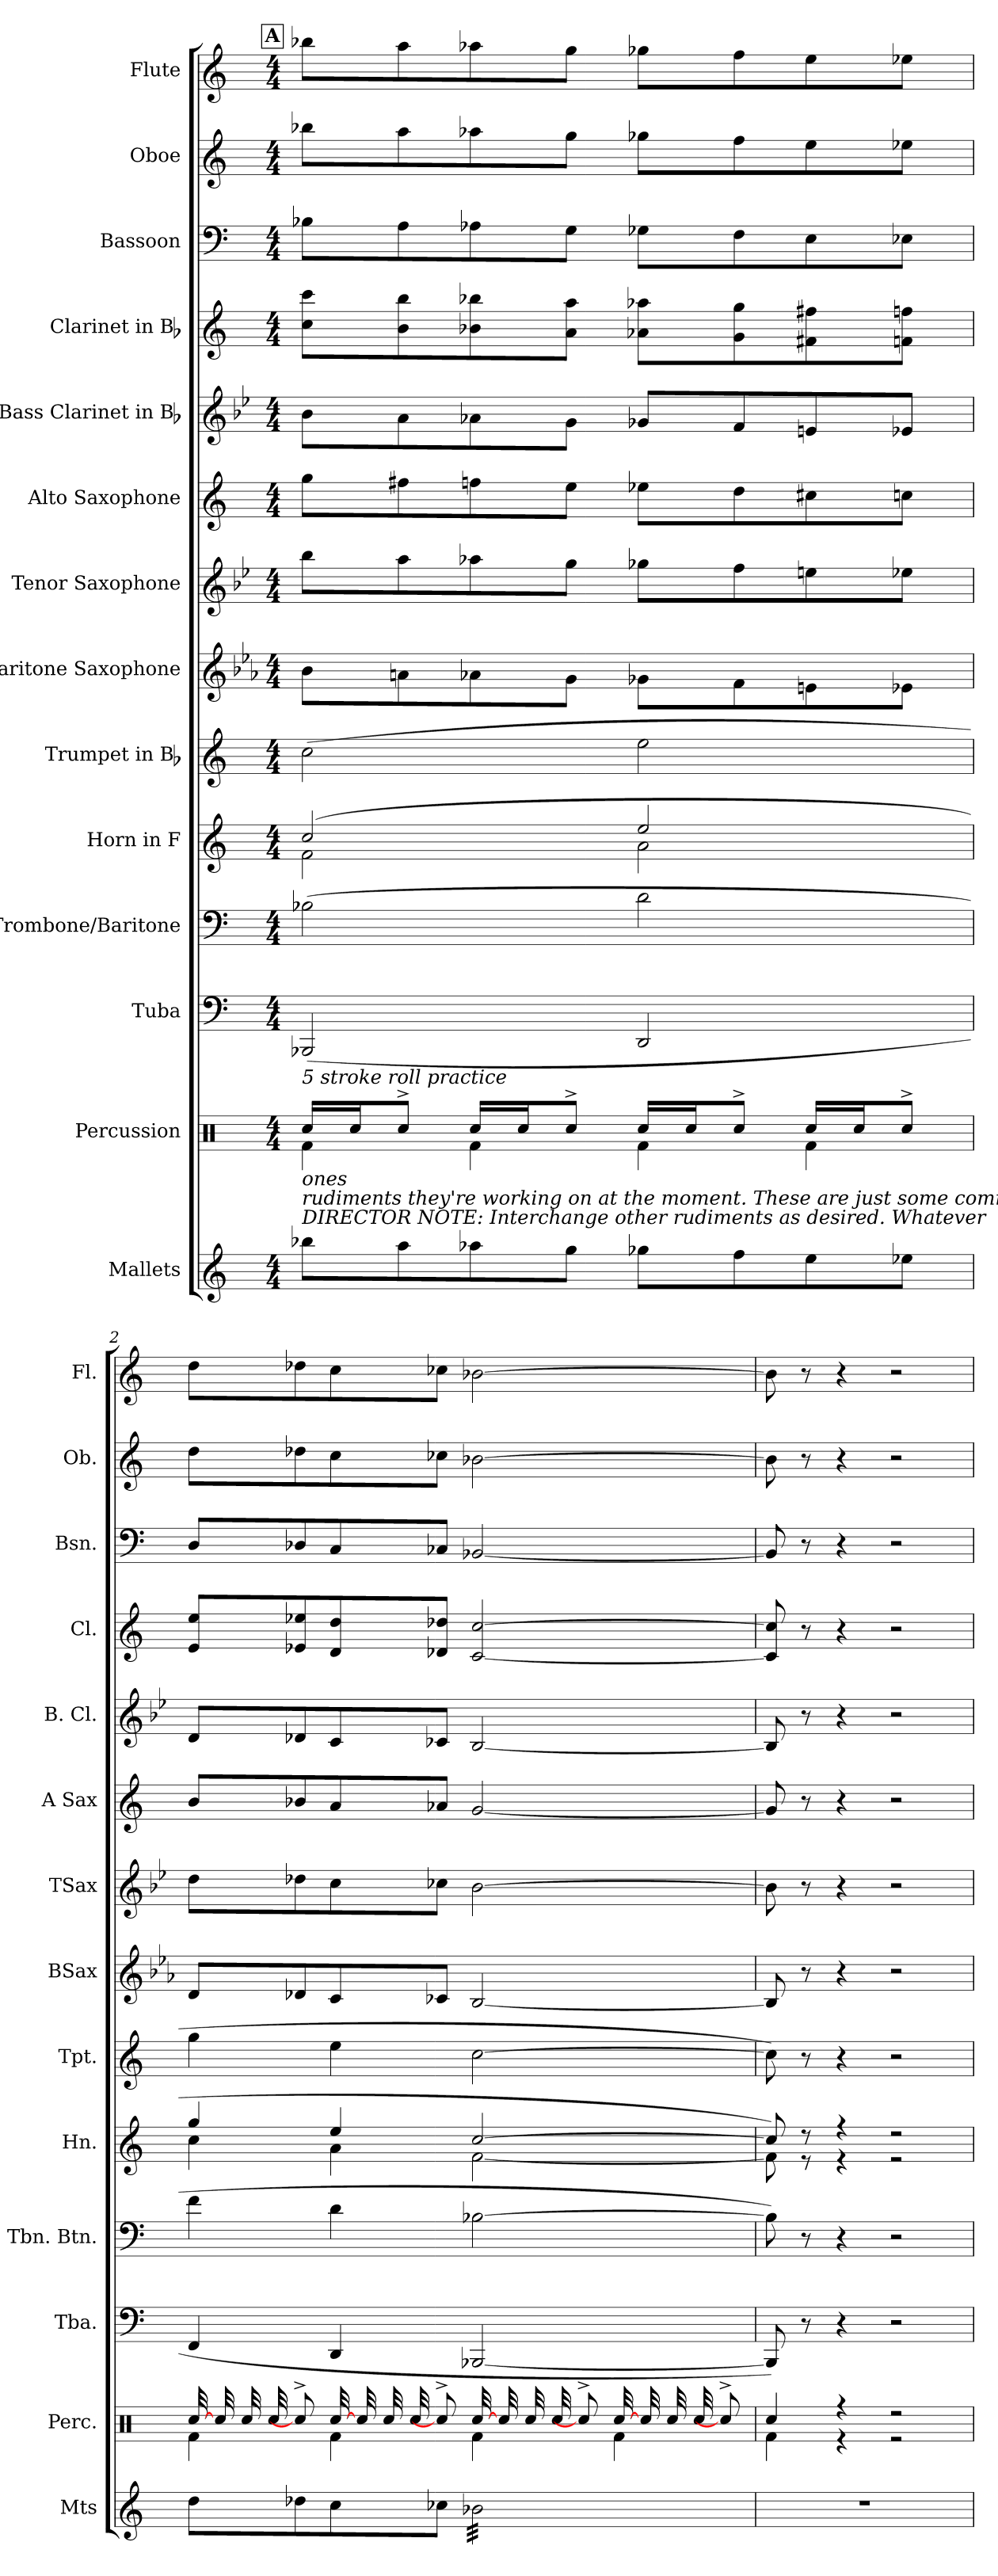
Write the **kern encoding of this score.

**kern	**kern	**kern	**kern	**kern	**kern	**kern	**kern	**kern	**kern	**kern	**kern	**kern	**kern
*part14	*part13	*part12	*part11	*part10	*part9	*part8	*part7	*part6	*part5	*part4	*part3	*part2	*part1
*staff14	*staff13	*staff12	*staff11	*staff10	*staff9	*staff8	*staff7	*staff6	*staff5	*staff4	*staff3	*staff2	*staff1
*I"Mallets	*I"Percussion	*I"Tuba	*I"Trombone/Baritone	*I"Horn in F	*I"Trumpet in Bb	*I"Baritone Saxophone	*I"Tenor Saxophone	*I"Alto Saxophone	*I"Bass Clarinet in Bb	*I"Clarinet in Bb	*I"Bassoon	*I"Oboe	*I"Flute
*I'Mts	*I'Perc.	*I'Tba.	*I'Tbn. Btn.	*I'Hn.	*I'Tpt.	*I'BSax	*I'TSax	*I'A Sax	*I'B. Cl.	*I'Cl.	*I'Bsn.	*I'Ob.	*I'Fl.
!!LO:PB:g=z
*clefG2	*clefX	*clefF4	*clefF4	*clefG2	*clefG2	*clefG2	*clefG2	*clefG2	*clefG2	*clefG2	*clefF4	*clefG2	*clefG2
*	*	*	*	*ITrd4c7	*ITrd1c2	*ITrd12c21	*ITrd8c14	*ITrd5c9	*ITrd8c14	*ITrd1c2	*	*	*
*k[]	*k[]	*k[]	*k[]	*k[b-]	*k[b-e-]	*k[b-e-a-]	*k[b-e-]	*k[b-e-a-]	*k[b-e-]	*k[b-e-]	*k[]	*k[]	*k[]
*M4/4	*M4/4	*M4/4	*M4/4	*M4/4	*M4/4	*M4/4	*M4/4	*M4/4	*M4/4	*M4/4	*M4/4	*M4/4	*M4/4
!!LO:REH:place=s1:color=#000000:enc=box:fs=9.5337:t=A
=1	=1	=1	=1	=1	=1	=1	=1	=1	=1	=1	=1	=1	=1
*	*^	*	*	*^	*	*	*	*	*	*	*	*	*
!	!LO:TX:a:i:t=5 stroke roll practice	!	!	!	!	!	!	!	!	!	!	!	!	!	!
!LO:TX:a:i:t=DIRECTOR NOTE&colon; Interchange other rudiments as desired. Whatever	!	!	!	!	!	!	!	!	!	!	!	!	!	!	!
!LO:TX:i:t=rudiments they're working on at the moment. These are just some common	!	!	!	!	!	!	!	!	!	!	!	!	!	!	!
!LO:TX:i:t=ones	!	!	!	!	!	!	!	!	!	!	!	!	!	!	!
8bb-Xi\L	16Rcci/LL	4Rfi\	(2BBB-Xi/	(2B-Xi\	(2fi/	2B-i\	(2b-i\	8B-i\L	8b-i\L	8b-i\L	8B-i\L	8b-i\ 8bb-iL	8B-Xi\L	8bb-Xi\L	8bb-Xi\L
.	16Rcci/J	.	.	.	.	.	.	.	.	.	.	.	.	.	.
8aai\	8Rcc^i/J	.	.	.	.	.	.	8Ani\	8ai\	8ani\	8Ai\	8ai\ 8aai	8Ai\	8aai\	8aai\
8aa-Xi\	16Rcci/LL	4Rfi\	.	.	.	.	.	8A-Xi\	8a-Xi\	8a-Xi\	8A-Xi\	8a-Xi\ 8aa-Xi	8A-Xi\	8aa-Xi\	8aa-Xi\
.	16Rcci/J	.	.	.	.	.	.	.	.	.	.	.	.	.	.
8ggi\J	8Rcc^i/J	.	.	.	.	.	.	8Gi\J	8gi\J	8gi\J	8Gi\J	8gi\ 8ggiJ	8Gi\J	8ggi\J	8ggi\J
8gg-Xi\L	16Rcci/LL	4Rfi\	2DDi/	2di\	2ai/	2di\	2ddi\	8G-Xi\L	8g-Xi\L	8g-Xi\L	8G-Xi/L	8g-Xi\ 8gg-XiL	8G-Xi\L	8gg-Xi\L	8gg-Xi\L
.	16Rcci/J	.	.	.	.	.	.	.	.	.	.	.	.	.	.
8ffi\	8Rcc^i/J	.	.	.	.	.	.	8Fi\	8fi\	8fi\	8Fi/	8fi\ 8ffi	8Fi\	8ffi\	8ffi\
8eei\	16Rcci/LL	4Rfi\	.	.	.	.	.	8Eni\	8eni\	8eni\	8Eni/	8eni\ 8eeni	8Ei\	8eei\	8eei\
.	16Rcci/J	.	.	.	.	.	.	.	.	.	.	.	.	.	.
8ee-Xi\J	8Rcc^i/J	.	.	.	.	.	.	8E-Xi\J	8e-Xi\J	8e-Xi\J	8E-Xi/J	8e-Xi\ 8ee-XiJ	8E-Xi\J	8ee-Xi\J	8ee-Xi\J
=2	=2	=2	=2	=2	=2	=2	=2	=2	=2	=2	=2	=2	=2	=2	=2
*	*tremolo	*	*	*	*	*	*	*	*	*	*	*	*	*	*
8ddi\L	[>32Rcci/LLL	4Rfi\	4FFi/	4fi\	4cci/	4fi\	4ffi\	8Di/L	8di\L	8di/L	8Di/L	8di/ 8ddiL	8Di/L	8ddi\L	8ddi\L
.	32Rcci/	.	.	.	.	.	.	.	.	.	.	.	.	.	.
.	32Rcci/	.	.	.	.	.	.	.	.	.	.	.	.	.	.
.	32Rcci/	.	.	.	.	.	.	.	.	.	.	.	.	.	.
*	*Xtremolo	*	*	*	*	*	*	*	*	*	*	*	*	*	*
8dd-Xi\	8Rcc^i/J]	.	.	.	.	.	.	8D-Xi/	8d-Xi\	8d-Xi/	8D-Xi/	8d-Xi/ 8dd-Xi	8D-Xi/	8dd-Xi\	8dd-Xi\
*	*tremolo	*	*	*	*	*	*	*	*	*	*	*	*	*	*
8cci\	[>32Rcci/LLL	4Rfi\	4DDi/	4di\	4ai/	4di\	4ddi\	8Ci/	8ci\	8ci/	8Ci/	8ci/ 8cci	8Ci/	8cci\	8cci\
.	32Rcci/	.	.	.	.	.	.	.	.	.	.	.	.	.	.
.	32Rcci/	.	.	.	.	.	.	.	.	.	.	.	.	.	.
.	32Rcci/	.	.	.	.	.	.	.	.	.	.	.	.	.	.
*	*Xtremolo	*	*	*	*	*	*	*	*	*	*	*	*	*	*
8cc-Xi\J	8Rcc^i/J]	.	.	.	.	.	.	8C-Xi/J	8c-Xi\J	8c-Xi/J	8C-Xi/J	8c-Xi/ 8cc-XiJ	8C-Xi/J	8cc-Xi\J	8cc-Xi\J
*tremolo	*	*	*	*	*	*	*	*	*	*	*	*	*	*	*
*	*tremolo	*	*	*	*	*	*	*	*	*	*	*	*	*	*
32b-Xi\LLL	[>32Rcci/LLL	4Rfi\	[<2BBB-Xi/	[>2B-Xi\	[>2fi/	[<2B-i\	[>2b-i\	[<2BB-i/	[>2B-i\	[<2B-i/	[<2BB-i/	[<2B-i/ [>2b-i	[<2BB-Xi/	[>2b-Xi\	[>2b-Xi\
32b-Xi\	32Rcci/	.	.	.	.	.	.	.	.	.	.	.	.	.	.
32b-Xi\	32Rcci/	.	.	.	.	.	.	.	.	.	.	.	.	.	.
32b-Xi\	32Rcci/	.	.	.	.	.	.	.	.	.	.	.	.	.	.
*	*Xtremolo	*	*	*	*	*	*	*	*	*	*	*	*	*	*
32b-Xi\	8Rcc^i/J]	.	.	.	.	.	.	.	.	.	.	.	.	.	.
32b-Xi\	.	.	.	.	.	.	.	.	.	.	.	.	.	.	.
32b-Xi\	.	.	.	.	.	.	.	.	.	.	.	.	.	.	.
32b-Xi\	.	.	.	.	.	.	.	.	.	.	.	.	.	.	.
*	*tremolo	*	*	*	*	*	*	*	*	*	*	*	*	*	*
32b-Xi\	[>32Rcci/LLL	4Rfi\	.	.	.	.	.	.	.	.	.	.	.	.	.
32b-Xi\	32Rcci/	.	.	.	.	.	.	.	.	.	.	.	.	.	.
32b-Xi\	32Rcci/	.	.	.	.	.	.	.	.	.	.	.	.	.	.
32b-Xi\	32Rcci/	.	.	.	.	.	.	.	.	.	.	.	.	.	.
*	*Xtremolo	*	*	*	*	*	*	*	*	*	*	*	*	*	*
32b-Xi\	8Rcc^i/J]	.	.	.	.	.	.	.	.	.	.	.	.	.	.
32b-Xi\	.	.	.	.	.	.	.	.	.	.	.	.	.	.	.
32b-Xi\	.	.	.	.	.	.	.	.	.	.	.	.	.	.	.
32b-Xi\JJJ	.	.	.	.	.	.	.	.	.	.	.	.	.	.	.
*Xtremolo	*	*	*	*	*	*	*	*	*	*	*	*	*	*	*
=3	=3	=3	=3	=3	=3	=3	=3	=3	=3	=3	=3	=3	=3	=3	=3
1r	4Rcci/	4Rfi\	8BBB-i/])	8B-i\])	8fi/])	8B-i\]	8b-i\])	8BB-i/]	8B-i\]	8B-i/]	8BB-i/]	8B-i/] 8b-i]	8BB-i/]	8b-i\]	8b-i\]
.	.	.	8r	8r	8r	8r	8r	8r	8r	8r	8r	8r	8r	8r	8r
.	4r	4r	4r	4r	4r	4r	4r	4r	4r	4r	4r	4r	4r	4r	4r
.	2r	2r	2r	2r	2r	2r	2r	2r	2r	2r	2r	2r	2r	2r	2r
*	*v	*v	*	*	*v	*v	*	*	*	*	*	*	*	*	*
=	=	=	=	=	=	=	=	=	=	=	=	=	=
*-	*-	*-	*-	*-	*-	*-	*-	*-	*-	*-	*-	*-	*-
